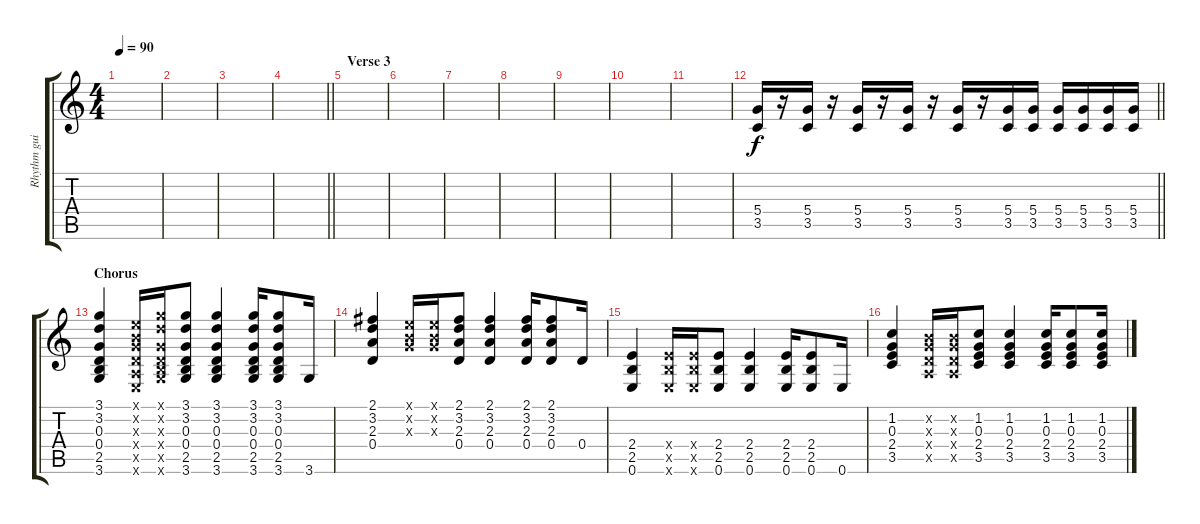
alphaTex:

\track ("Rhythm guitar 2" "Rhythm gui") {instrument distortionguitar}
\staff {score tabs}
\tuning (E4 B3 G3 D3 A2 E2) {hide}
\ts (4 4)
\tempo 90
\clef g2
\ks c
|
|
|
\barLineRight lightlight
|
\section ("" "Verse 3")
|
|
|
|
|
|
|
\barLineRight lightlight
(5.4 3.5).16 r.16 (5.4 3.5).16 r.16 (5.4 3.5).16 r.16 (5.4 3.5).16 r.16 (5.4 3.5).16 r.16 (5.4 3.5).16 (5.4 3.5).16 (5.4 3.5).16 (5.4 3.5).16 (5.4 3.5).16 (5.4 3.5).16 |
\section ("" "Chorus")
(3.1 3.2 0.3 0.4 2.5 3.6).4 (0.1{x} 0.2{x} 0.3{x} 0.4{x} 0.5{x} 0.6{x}).16 (3.1{x} 3.2{x} 0.3{x} 0.4{x} 2.5{x} 3.6{x}).16 (3.1 3.2 0.3 0.4 2.5 3.6).8 (3.1 3.2 0.3 0.4 2.5 3.6).4 (3.1 3.2 0.3 0.4 2.5 3.6).16 (3.1 3.2 0.3 0.4 2.5 3.6).8 3.6.16 |
(2.1 3.2 2.3 0.4).4 (0.1{x} 0.2{x} 0.3{x}).16 (0.1{x} 0.2{x} 0.3{x}).16 (2.1 3.2 2.3 0.4).8 (2.1 3.2 2.3 0.4).4 (2.1 3.2 2.3 0.4).16 (2.1 3.2 2.3 0.4).8 0.4.16 |
(2.4 2.5 0.6).4 (2.4{x} 2.5{x} 0.6{x}).16 (2.4{x} 2.5{x} 0.6{x}).16 (2.4 2.5 0.6).8 (2.4 2.5 0.6).4 (2.4 2.5 0.6).16 (2.4 2.5 0.6).8 0.6.16 |
(1.2 0.3 2.4 3.5).4 (0.2{x} 0.3{x} 0.4{x} 0.5{x}).16 (0.2{x} 0.3{x} 0.4{x} 0.5{x}).16 (1.2 0.3 2.4 3.5).8 (1.2 0.3 2.4 3.5).4 (1.2 0.3 2.4 3.5).16 (1.2 0.3 2.4 3.5).8 (1.2 0.3 2.4 3.5).16
